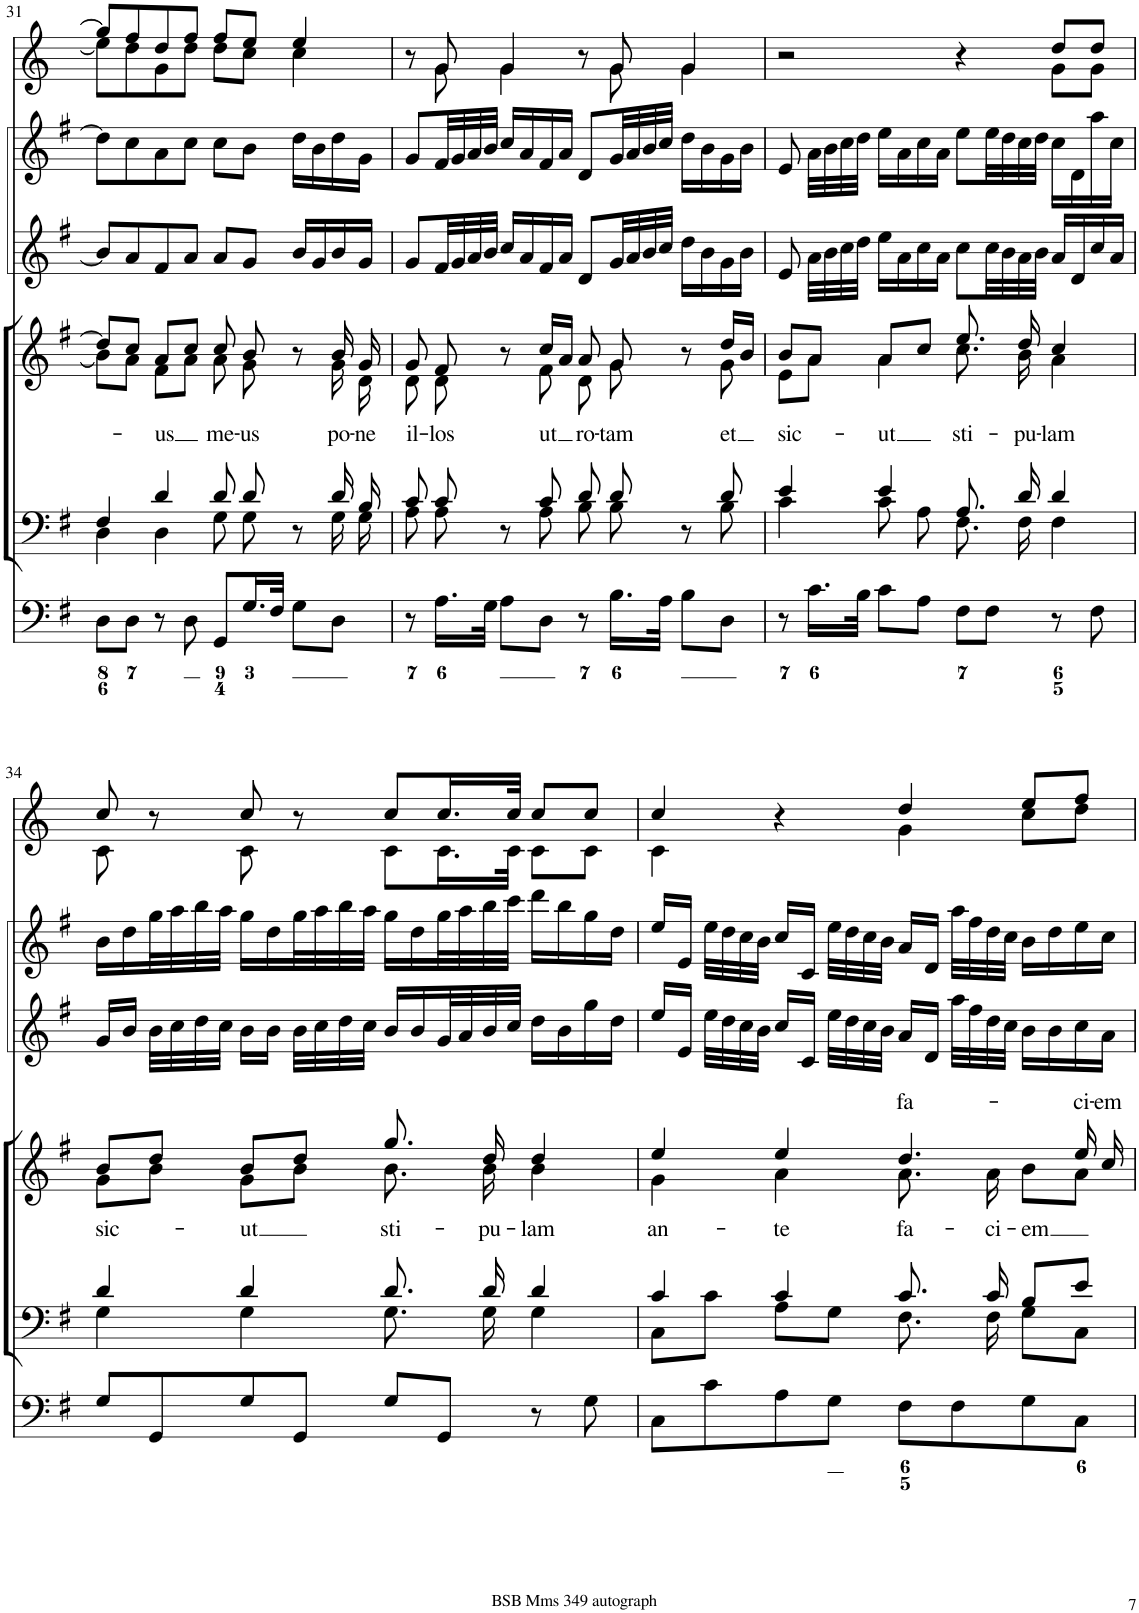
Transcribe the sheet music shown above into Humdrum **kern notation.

**kern	**kern	**kern	**text	**kern	**kern	**kern
*part6	*part5	*part4	*part4	*part3	*part2	*part1
*staff6	*staff5	*staff4	*staff4	*staff3	*staff2	*staff1
*I"Organ	*I"Voice	*I"Voice	*	*I"Violino 2	*I"Violino 1	*I"Corni in G
*	*	*	*	*I'Vln	*I'Vln	*
!!LO:PB:g=z
*clefF4	*clefF4	*clefG2	*	*clefG2	*clefG2	*clefG2
*	*	*	*	*	*	*Trd3c5
*k[f#]	*k[f#]	*k[f#]	*	*k[f#]	*k[f#]	*k[]
*M4/4	*M4/4	*M4/4	*	*M4/4	*M4/4	*M4/4
*met(c)	*met(c)	*met(c)	*	*met(c)	*met(c)	*met(c)
=31	=31	=31	=31	=31	=31	=31
*	*^	*^	*	*	*	*^
8D\L	4F#/	4D\	8dd/L]	8b\L]	.	8b/L]	8dd\L]	8gg/L]	8ee\L]
8D\J	.	.	8cc/J	8a\J	.	8a/	8cc\	8ff/	8dd\
!	!	!	!	!	!LO:LY:b	!	!	!	!
8r	4d/	4D\	8a/L	8f#\L	-us	8f#/	8a\	8dd/	8g\
8D\	.	.	8cc/J	8a\J	.	8a/J	8cc\J	8ff/J	8dd\J
!	!	!	!	!	!LO:LY:b	!	!	!	!
8GG/L	8d/	8G\	8cc/	8a\	me-	8a/L	8cc\L	8ff/L	8dd\L
!	!	!	!	!	!LO:LY:b	!	!	!	!
16.G/L	8d/	8G\	8b/	8g\	-us	8g/J	8b\J	8ee/J	8cc\J
32F#/JJk	.	.	.	.	.	.	.	.	.
8G\L	8r	8ryy	8r	8ryy	.	16b/LL	16dd\LL	4ee/	4cc\
.	.	.	.	.	.	16g/	16b\	.	.
!	!	!	!	!	!LO:LY:b	!	!	!	!
8D\J	16d/	16G\	16b/	16g\	po-	16b/	16dd\	.	.
!	!	!	!	!	!LO:LY:b	!	!	!	!
.	16B/	16G\	16g/	16d\	-ne	16g/JJ	16g\JJ	.	.
=32	=32	=32	=32	=32	=32	=32	=32	=32	=32
!	!	!	!	!	!LO:LY:b	!	!	!	!
8r	8c/	8A\	8g/	8d\	il-	8g/L	8g/L	8r	8ryy
!	!	!	!	!	!LO:LY:b	!	!	!	!
16.A\LL	8c/	8A\	8f#/	8d\	-los	32f#/LL	32f#/LL	8g/	8g\
.	.	.	.	.	.	32g/	32g/	.	.
.	.	.	.	.	.	32a/	32a/	.	.
32G\JJk	.	.	.	.	.	32b/JJJ	32b/JJJ	.	.
8A\L	8r	8ryy	8r	8ryy	.	16cc/LL	16cc/LL	4g/	4g\
.	.	.	.	.	.	16a/	16a/	.	.
!	!	!	!	!	!LO:LY:b	!	!	!	!
8D\J	8c/	8A\	16cc/LL	8f#\	ut	16f#/	16f#/	.	.
.	.	.	16a/JJ	.	.	16a/JJ	16a/JJ	.	.
!	!	!	!	!	!LO:LY:b	!	!	!	!
8r	8d/	8B\	8a/	8d\	ro-	8d/L	8d/L	8r	8ryy
!	!	!	!	!	!LO:LY:b	!	!	!	!
16.B\LL	8d/	8B\	8g/	8g\	-tam	32g/LL	32g/LL	8g/	8g\
.	.	.	.	.	.	32a/	32a/	.	.
.	.	.	.	.	.	32b/	32b/	.	.
32A\JJk	.	.	.	.	.	32cc/JJJ	32cc/JJJ	.	.
8B\L	8r	8ryy	8r	8ryy	.	16dd\LL	16dd\LL	4g/	4g\
.	.	.	.	.	.	16b\	16b\	.	.
!	!	!	!	!	!LO:LY:b	!	!	!	!
8D\J	8d/	8B\	16dd/LL	8g\	et	16g\	16g\	.	.
.	.	.	16b/JJ	.	.	16b\JJ	16b\JJ	.	.
=33	=33	=33	=33	=33	=33	=33	=33	=33	=33
!	!	!	!	!	!LO:LY:b	!	!	!	!
8r	4e/	4c\	8b/L	8e\L	sic-	8e/	8e/	2r	2.ryy
16.c\LL	.	.	8a/J	8a\J	.	32a\LLL	32a\LLL	.	.
.	.	.	.	.	.	32b\	32b\	.	.
.	.	.	.	.	.	32cc\	32cc\	.	.
32B\JJk	.	.	.	.	.	32dd\JJJ	32dd\JJJ	.	.
!	!	!	!	!	!LO:LY:b	!	!	!	!
8c\L	4e/	8c\	8a/L	4a\	-ut	16ee\LL	16ee\LL	.	.
.	.	.	.	.	.	16a\	16a\	.	.
8A\J	.	8A\	8cc/J	.	.	16cc\	16cc\	.	.
.	.	.	.	.	.	16a\JJ	16a\JJ	.	.
!	!	!	!	!	!LO:LY:b	!	!	!	!
8F#\L	8.A/	8.F#\	8.ee/	8.cc\	sti-	8cc\L	8ee\L	4r	.
8F#\J	.	.	.	.	.	32cc\LL	32ee\LL	.	.
.	.	.	.	.	.	32b\	32dd\	.	.
!	!	!	!	!	!LO:LY:b	!	!	!	!
.	16d/	16F#\	16dd/	16b\	-pu-	32a\	32cc\	.	.
.	.	.	.	.	.	32b\JJJ	32dd\JJJ	.	.
!	!	!	!	!	!LO:LY:b	!	!	!	!
8r	4d/	4F#\	4cc/	4a\	-lam	16a/LL	16cc\LL	8dd/L	8g\L
.	.	.	.	.	.	16d/	16d\	.	.
8F#\	.	.	.	.	.	16cc/	16aa\	8dd/J	8g\J
.	.	.	.	.	.	16a/JJ	16cc\JJ	.	.
!!LO:LB:g=z	!!
=34	=34	=34	=34	=34	=34	=34	=34	=34	=34
!	!	!	!	!	!LO:LY:b	!	!	!	!
8G/L	4d/	4G\	8b/L	8g\L	sic-	16g/LL	16b\LL	8cc/	8c\
.	.	.	.	.	.	16b/JJ	16dd\	.	.
8GG/	.	.	8dd/J	8b\J	.	32b\LLL	32gg\L	8r	8ryy
.	.	.	.	.	.	32cc\	32aa\	.	.
.	.	.	.	.	.	32dd\	32bb\	.	.
.	.	.	.	.	.	32cc\JJJ	32aa\JJJ	.	.
!	!	!	!	!	!LO:LY:b	!	!	!	!
8G/	4d/	4G\	8b/L	8g\L	-ut	16b\LL	16gg\LL	8cc/	8c\
.	.	.	.	.	.	16b\JJ	16dd\	.	.
8GG/J	.	.	8dd/J	8b\J	.	32b\LLL	32gg\L	8r	8ryy
.	.	.	.	.	.	32cc\	32aa\	.	.
.	.	.	.	.	.	32dd\	32bb\	.	.
.	.	.	.	.	.	32cc\JJJ	32aa\JJJ	.	.
!	!	!	!	!	!LO:LY:b	!	!	!	!
8G/L	8.d/	8.G\	8.gg/	8.b\	sti-	16b/LL	16gg\LL	8cc/L	8c\L
.	.	.	.	.	.	16b/	16dd\	.	.
8GG/J	.	.	.	.	.	32g/L	32gg\L	16.cc/L	16.c\L
.	.	.	.	.	.	32a/	32aa\	.	.
!	!	!	!	!	!LO:LY:b	!	!	!	!
.	16d/	16G\	16dd/	16b\	-pu-	32b/	32bb\	.	.
.	.	.	.	.	.	32cc/JJJ	32ccc\JJJ	32cc/JJk	32c\JJk
!	!	!	!	!	!LO:LY:b	!	!	!	!
8r	4d/	4G\	4dd/	4b\	-lam	16dd\LL	16ddd\LL	8cc/L	8c\L
.	.	.	.	.	.	16b\	16bb\	.	.
8G\	.	.	.	.	.	16gg\	16gg\	8cc/J	8c\J
.	.	.	.	.	.	16dd\JJ	16dd\JJ	.	.
=35	=35	=35	=35	=35	=35	=35	=35	=35	=35
!	!	!	!	!	!LO:LY:b	!	!	!	!
8C\L	4c/	8C\L	4ee/	4g\	an-	16ee/LL	16ee/LL	4cc/	4c\
.	.	.	.	.	.	16e/JJ	16e/JJ	.	.
8c\	.	8c\J	.	.	.	32ee\LLL	32ee\LLL	.	.
.	.	.	.	.	.	32dd\	32dd\	.	.
.	.	.	.	.	.	32cc\	32cc\	.	.
.	.	.	.	.	.	32b\JJJ	32b\JJJ	.	.
!	!	!	!	!	!LO:LY:b	!	!	!	!
8A\	4c/	8A\L	4ee/	4a\	-te	16cc/LL	16cc/LL	4r	4ryy
.	.	.	.	.	.	16c/JJ	16c/JJ	.	.
8G\J	.	8G\J	.	.	.	32ee\LLL	32ee\LLL	.	.
.	.	.	.	.	.	32dd\	32dd\	.	.
.	.	.	.	.	.	32cc\	32cc\	.	.
.	.	.	.	.	.	32b\JJJ	32b\JJJ	.	.
!	!	!	!	!	!LO:LY:a	!	!	!	!
!	!	!	!	!	!LO:LY:b	!	!	!	!
8F#\L	8.c/	8.F#\	4.dd/	8.a\	fa-	16a/LL	16a/LL	4dd/	4g\
.	.	.	.	.	.	16d/JJ	16d/JJ	.	.
8F#\	.	.	.	.	.	32aa\LLL	32aa\LLL	.	.
.	.	.	.	.	.	32ff#\	32ff#\	.	.
!	!	!	!	!	!LO:LY:b	!	!	!	!
.	16c/	16F#\	.	16a\	-ci-	32dd\	32dd\	.	.
.	.	.	.	.	.	32cc\JJJ	32cc\JJJ	.	.
!	!	!	!	!	!LO:LY:b	!	!	!	!
8G\	8B/L	8G\L	.	8b\L	-em	16b\LL	16b\LL	8ee/L	8cc\L
.	.	.	.	.	.	16b\	16dd\	.	.
!	!	!	!	!	!LO:LY:a	!	!	!	!
8C\J	8e/J	8C\J	16ee/	8a\J	-ci-	16cc\	16ee\	8ff/J	8dd\J
!	!	!	!	!	!LO:LY:a	!	!	!	!
.	.	.	16cc/	.	-em	16a\JJ	16cc\JJ	.	.
*	*v	*v	*	*	*	*	*	*v	*v
*	*	*v	*v	*	*	*	*
=	=	=	=	=	=	=
*-	*-	*-	*-	*-	*-	*-
